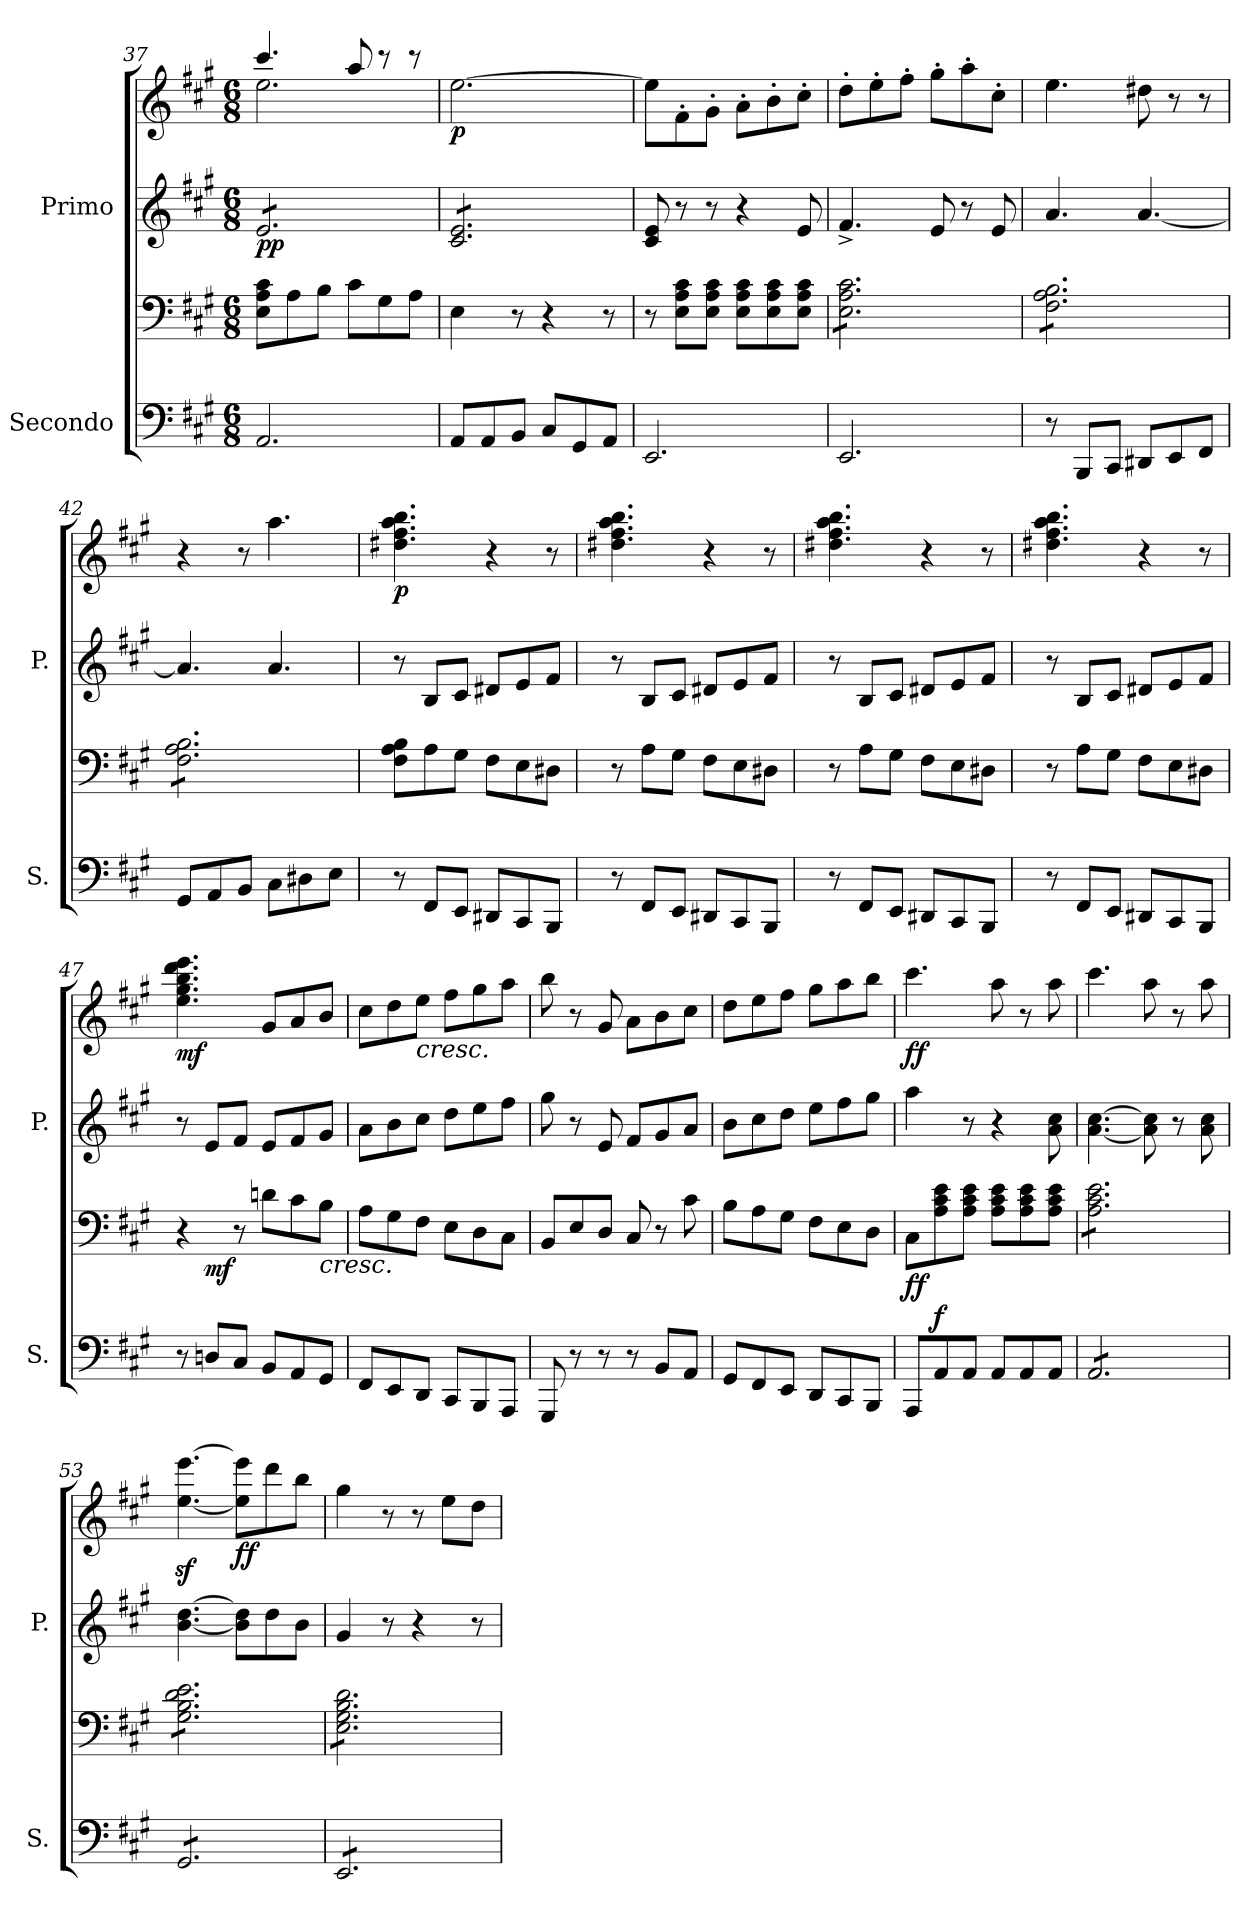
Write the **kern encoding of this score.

**kern	**kern	**dynam	**kern	**kern	**dynam
*part2	*part2	*part2	*part1	*part1	*part1
*staff4	*staff3	*staff3/4	*staff2	*staff1	*staff1/2
*I"Secondo	*	*	*I"Primo	*	*
*I'S.	*	*	*I'P.	*	*
*clefF4	*clefF4	*	*clefG2	*clefG2	*
*k[f#c#g#]	*k[f#c#g#]	*	*k[f#c#g#]	*k[f#c#g#]	*
*M6/8	*M6/8	*	*M6/8	*M6/8	*
=37	=37	=37	=37	=37	=37
*	*	*	*	*^	*
!	!	!	!	!	!	!LO:DY:b=2
*	*	*	*tremolo	*	*	*
2.AA/	8E\ 8A\ 8c#\L	.	8e/L	4.ccc#/	2.ee\	pp
.	8A\	.	8e/	.	.	.
.	8B\J	.	8e/	.	.	.
.	8c#\L	.	8e/	8aa/	.	.
.	8G#\	.	8e/	8r	.	.
.	8A\J	.	8e/J	8r	.	.
*	*	*	*	*v	*v	*
=38	=38	=38	=38	=38	=38
!	!	!	!	!	!LO:DY:b
8AA/L	4E\	.	8c#/ 8e/L	[2.ee\	p
8AA/	.	.	8c#/ 8e/	.	.
8BB/J	8r	.	8c#/ 8e/	.	.
8C#/L	4r	.	8c#/ 8e/	.	.
8GG#/	.	.	8c#/ 8e/	.	.
8AA/J	8r	.	8c#/ 8e/J	.	.
*	*	*	*Xtremolo	*	*
=39	=39	=39	=39	=39	=39
2.EE/	8r	.	8c#/ 8e/	8ee\L]	.
.	8E\ 8A\ 8c#\L	.	8r	8f#'\	.
.	8E\ 8A\ 8c#\J	.	8r	8g#'\J	.
.	8E\ 8A\ 8c#\L	.	4r	8a'\L	.
.	8E\ 8A\ 8c#\	.	.	8b'\	.
.	8E\ 8A\ 8c#\J	.	8e/	8cc#'\J	.
=40	=40	=40	=40	=40	=40
*	*tremolo	*	*	*	*
2.EE/	8E\ 8A\ 8c#\L	.	4.f#^/	8dd'\L	.
.	8E\ 8A\ 8c#\	.	.	8ee'\	.
.	8E\ 8A\ 8c#\	.	.	8ff#'\J	.
.	8E\ 8A\ 8c#\	.	8e/	8gg#'\L	.
.	8E\ 8A\ 8c#\	.	8r	8aa'\	.
.	8E\ 8A\ 8c#\J	.	8e/	8cc#'\J	.
=41	=41	=41	=41	=41	=41
8r	8F#\ 8A\ 8B\L	.	4.a/	4.ee\	.
8BBB/L	8F#\ 8A\ 8B\	.	.	.	.
8CC#/J	8F#\ 8A\ 8B\	.	.	.	.
8DD#X/L	8F#\ 8A\ 8B\	.	[4.a/	8dd#X\	.
8EE/	8F#\ 8A\ 8B\	.	.	8r	.
8FF#/J	8F#\ 8A\ 8B\J	.	.	8r	.
=42	=42	=42	=42	=42	=42
8GG#/L	8F#\ 8A\ 8B\L	.	4.a/]	4r	.
8AA/	8F#\ 8A\ 8B\	.	.	.	.
8BB/J	8F#\ 8A\ 8B\	.	.	8r	.
8C#\L	8F#\ 8A\ 8B\	.	4.a/	4.aa\	.
8D#X\	8F#\ 8A\ 8B\	.	.	.	.
8E\J	8F#\ 8A\ 8B\J	.	.	.	.
*	*Xtremolo	*	*	*	*
!!LO:PB:g=z
=43	=43	=43	=43	=43	=43
!	!	!	!	!	!LO:DY:b
8r	8F#\ 8A\ 8B\L	.	8r	4.dd#X\ 4.ff#\ 4.aa\ 4.bb\	p
8FF#/L	8A\	.	8B/L	.	.
8EE/J	8G#\J	.	8c#/J	.	.
8DD#X/L	8F#\L	.	8d#X/L	4r	.
8CC#/	8E\	.	8e/	.	.
8BBB/J	8D#X\J	.	8f#/J	8r	.
=44	=44	=44	=44	=44	=44
8r	8r	.	8r	4.dd#X\ 4.ff#\ 4.aa\ 4.bb\	.
8FF#/L	8A\L	.	8B/L	.	.
8EE/J	8G#\J	.	8c#/J	.	.
8DD#X/L	8F#\L	.	8d#X/L	4r	.
8CC#/	8E\	.	8e/	.	.
8BBB/J	8D#X\J	.	8f#/J	8r	.
=45	=45	=45	=45	=45	=45
8r	8r	.	8r	4.dd#X\ 4.ff#\ 4.aa\ 4.bb\	.
8FF#/L	8A\L	.	8B/L	.	.
8EE/J	8G#\J	.	8c#/J	.	.
8DD#X/L	8F#\L	.	8d#X/L	4r	.
8CC#/	8E\	.	8e/	.	.
8BBB/J	8D#X\J	.	8f#/J	8r	.
=46	=46	=46	=46	=46	=46
8r	8r	.	8r	4.dd#X\ 4.ff#\ 4.aa\ 4.bb\	.
8FF#/L	8A\L	.	8B/L	.	.
8EE/J	8G#\J	.	8c#/J	.	.
8DD#X/L	8F#\L	.	8d#X/L	4r	.
8CC#/	8E\	.	8e/	.	.
8BBB/J	8D#X\J	.	8f#/J	8r	.
=47	=47	=47	=47	=47	=47
!	!	!	!	!	!LO:DY:b
*	*^	*	*	*	*
8r	4r	8ryy	.	8r	4.ee\ 4.gg#\ 4.bb\ 4.ddd\ 4.eee\	mf
!	!	!	!LO:DY:b	!	!	!
8Dn/L	.	2ryy	mf	8e/L	.	.
8C#/J	8r	.	.	8f#/J	.	.
8BB/L	8dn\L	.	.	8e/L	8g#/L	.
8AA/	8c#\	.	.	8f#/	8a/	.
!	!LO:TX:b:i:t=cresc.	!	!	!	!	!
8GG#/J	8B\J	8ryy	.	8g#/J	8b/J	.
*	*v	*v	*	*	*	*
=48	=48	=48	=48	=48	=48
8FF#/L	8A\L	.	8a\L	8cc#\L	.
8EE/	8G#\	.	8b\	8dd\	.
!	!	!	!	!LO:TX:b:i:t=cresc.	!
8DD/J	8F#\J	.	8cc#\J	8ee\J	.
8CC#/L	8E\L	.	8dd\L	8ff#\L	.
8BBB/	8D\	.	8ee\	8gg#\	.
8AAA/J	8C#\J	.	8ff#\J	8aa\J	.
!!LO:LB:g=z
=49	=49	=49	=49	=49	=49
8GGG#/	8BB/L	.	8gg#\	8bb\	.
8r	8E/	.	8r	8r	.
8r	8D/J	.	8e/	8g#/	.
8r	8C#/	.	8f#/L	8a\L	.
8BB/L	8r	.	8g#/	8b\	.
8AA/J	8c#\	.	8a/J	8cc#\J	.
=50	=50	=50	=50	=50	=50
8GG#/L	8B\L	.	8b\L	8dd\L	.
8FF#/	8A\	.	8cc#\	8ee\	.
8EE/J	8G#\J	.	8dd\J	8ff#\J	.
8DD/L	8F#\L	.	8ee\L	8gg#\L	.
8CC#/	8E\	.	8ff#\	8aa\	.
8BBB/J	8D\J	.	8gg#\J	8bb\J	.
=51	=51	=51	=51	=51	=51
!	!	!LO:DY:b	!	!	!LO:DY:b
8AAA/L	8C#\L	ff	4aa\	4.ccc#\	ff
!	!	!LO:DY:b	!	!	!
8AA/	8A\ 8c#\ 8e\	f	.	.	.
8AA/J	8A\ 8c#\ 8e\J	.	8r	.	.
8AA/L	8A\ 8c#\ 8e\L	.	4r	8aa\	.
8AA/	8A\ 8c#\ 8e\	.	.	8r	.
8AA/J	8A\ 8c#\ 8e\J	.	8a\ 8cc#\	8aa\	.
=52	=52	=52	=52	=52	=52
*tremolo	*	*	*	*	*
*	*tremolo	*	*	*	*
8AA/L	8A\ 8c#\ 8e\L	.	[4.a\ [4.cc#\	4.ccc#\	.
8AA/	8A\ 8c#\ 8e\	.	.	.	.
8AA/	8A\ 8c#\ 8e\	.	.	.	.
8AA/	8A\ 8c#\ 8e\	.	8a\] 8cc#\]	8aa\	.
8AA/	8A\ 8c#\ 8e\	.	8r	8r	.
8AA/J	8A\ 8c#\ 8e\J	.	8a\ 8cc#\	8aa\	.
=53	=53	=53	=53	=53	=53
8GG#/L	8G#\ 8B\ 8d\ 8e\L	.	[4.b\ [4.dd\	[4.ee\z< [4.eee\z<	.
8GG#/	8G#\ 8B\ 8d\ 8e\	.	.	.	.
8GG#/	8G#\ 8B\ 8d\ 8e\	.	.	.	.
!	!	!	!	!	!LO:DY:b
8GG#/	8G#\ 8B\ 8d\ 8e\	.	8b\] 8dd\]L	8ee\] 8eee\]L	ff
8GG#/	8G#\ 8B\ 8d\ 8e\	.	8dd\	8ddd\	.
8GG#/J	8G#\ 8B\ 8d\ 8e\J	.	8b\J	8bb\J	.
=54	=54	=54	=54	=54	=54
8EE/L	8E\ 8G#\ 8B\ 8d\L	.	4g#/	4gg#\	.
8EE/	8E\ 8G#\ 8B\ 8d\	.	.	.	.
8EE/	8E\ 8G#\ 8B\ 8d\	.	8r	8r	.
8EE/	8E\ 8G#\ 8B\ 8d\	.	4r	8r	.
8EE/	8E\ 8G#\ 8B\ 8d\	.	.	8ee\L	.
8EE/J	8E\ 8G#\ 8B\ 8d\J	.	8r	8dd\J	.
*	*Xtremolo	*	*	*	*
*Xtremolo	*	*	*	*	*
=	=	=	=	=	=
*-	*-	*-	*-	*-	*-
